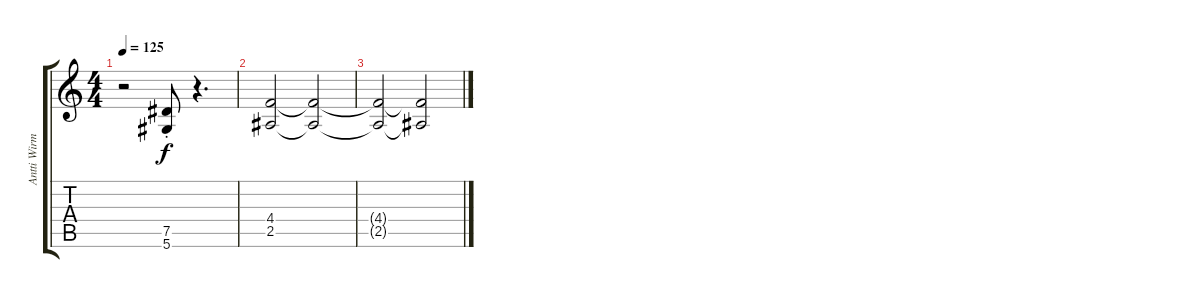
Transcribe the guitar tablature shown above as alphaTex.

\track ("Antti Wirman (Warmen)" "Antti Wirm") {instrument overdrivenguitar}
\staff {score tabs}
\tuning (Eb4 Bb3 Gb3 Db3 Ab2 Eb2) {hide}
\ts (4 4)
\tempo 125
\clef g2
\ks c
r.2{dy f} (7.5 5.6{st}).8 r.4{d} |
(4.4 2.5).2 (4.4{t} 2.5{t}).2 |
(4.4{t} 2.5{t}).2 (4.4{t} 2.5{t}).2
